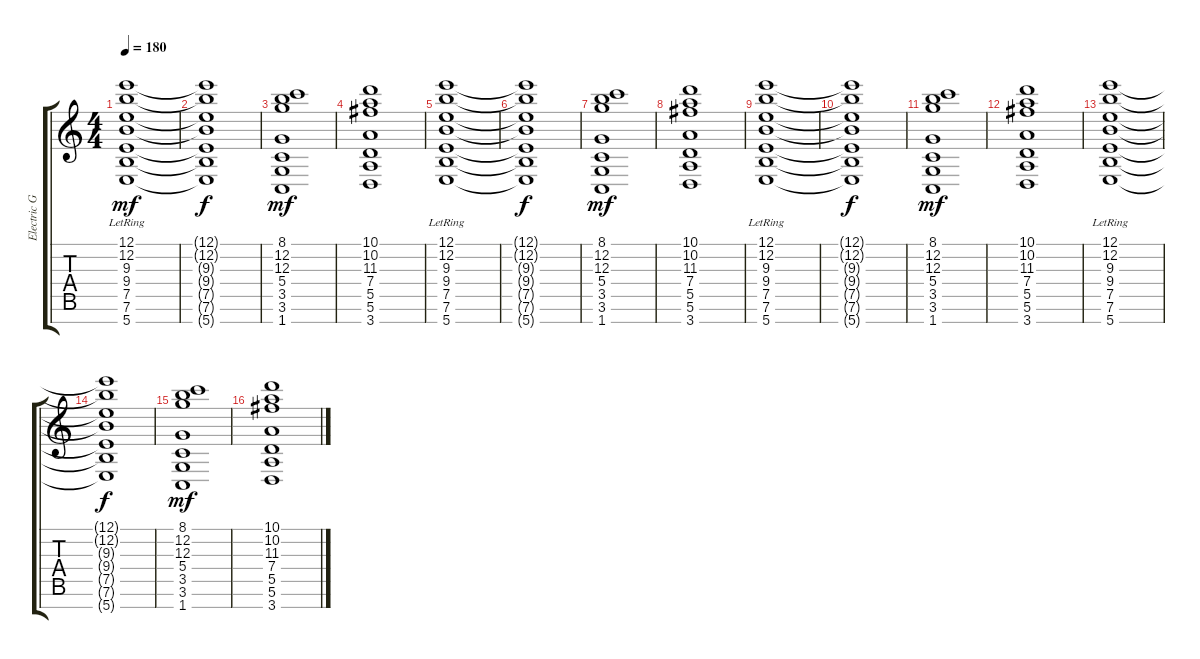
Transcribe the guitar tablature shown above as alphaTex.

\track ("Electric Guitar" "Electric G") {instrument distortionguitar}
\staff {score tabs}
\tuning (E4 B3 G3 D3 A2 E2 B1) {hide}
\ts (4 4)
\tempo 180
\clef g2
\ks c
(12.1{lr} 12.2{lr} 9.3{lr} 9.4{lr} 7.5{lr} 7.6{lr} 5.7{lr}).1{dy mf instrument distortionguitar} |
(12.1{t} 12.2{t} 9.3{t} 9.4{t} 7.5{t} 7.6{t} 5.7{t}).1{dy f} |
(8.1 12.2 12.3 5.4 3.5 3.6 1.7).1{dy mf} |
(10.1 10.2 11.3 7.4 5.5 5.6 3.7).1 |
(12.1{lr} 12.2{lr} 9.3{lr} 9.4{lr} 7.5{lr} 7.6{lr} 5.7{lr}).1 |
(12.1{t} 12.2{t} 9.3{t} 9.4{t} 7.5{t} 7.6{t} 5.7{t}).1{dy f} |
(8.1 12.2 12.3 5.4 3.5 3.6 1.7).1{dy mf} |
(10.1 10.2 11.3 7.4 5.5 5.6 3.7).1 |
(12.1{lr} 12.2{lr} 9.3{lr} 9.4{lr} 7.5{lr} 7.6{lr} 5.7{lr}).1 |
(12.1{t} 12.2{t} 9.3{t} 9.4{t} 7.5{t} 7.6{t} 5.7{t}).1{dy f} |
(8.1 12.2 12.3 5.4 3.5 3.6 1.7).1{dy mf} |
(10.1 10.2 11.3 7.4 5.5 5.6 3.7).1 |
(12.1{lr} 12.2{lr} 9.3{lr} 9.4{lr} 7.5{lr} 7.6{lr} 5.7{lr}).1 |
(12.1{t} 12.2{t} 9.3{t} 9.4{t} 7.5{t} 7.6{t} 5.7{t}).1{dy f} |
(8.1 12.2 12.3 5.4 3.5 3.6 1.7).1{dy mf} |
(10.1 10.2 11.3 7.4 5.5 5.6 3.7).1
